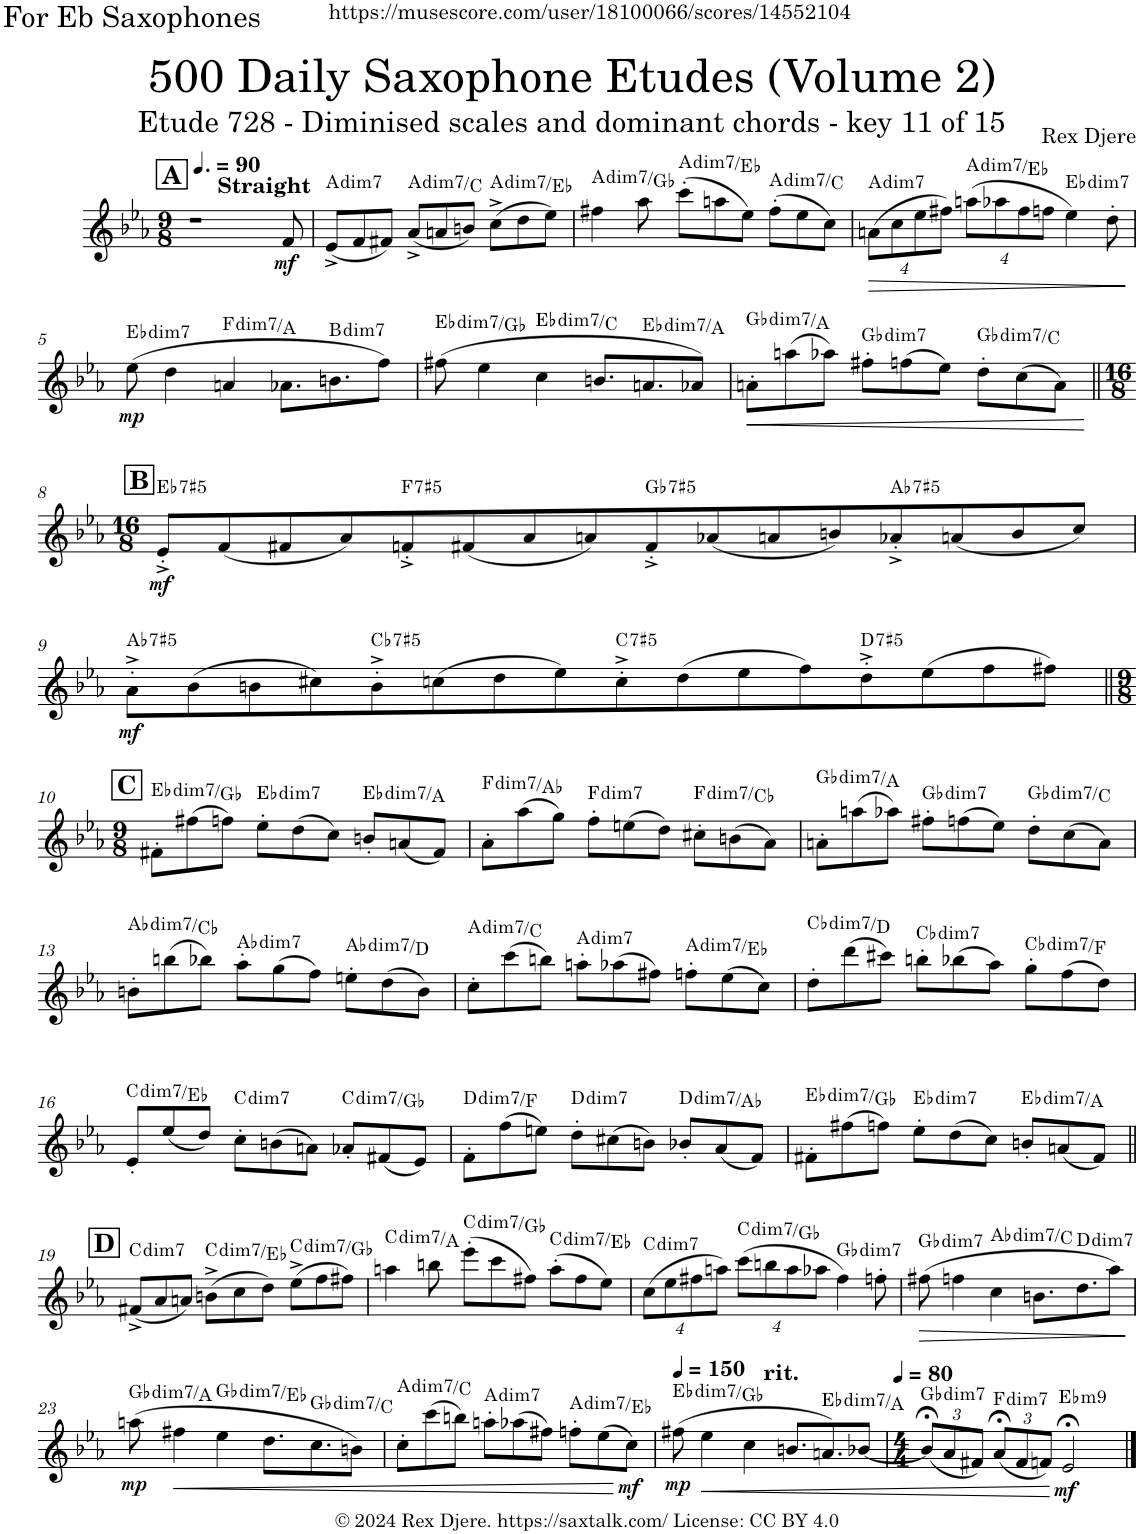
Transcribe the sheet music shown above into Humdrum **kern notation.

**kern	**dynam	**harte
*part1	*part1	*part1
*staff1	*staff1	*
*I"Alto Saxophone	*	*
*I'A. Sax.	*	*
*clefG2	*	*
*Trd5c9	*	*
*k[b-e-a-]	*	*
*M9/8	*	*
*MM135	*	*
!!LO:REH:place=s1:a:B:cj:fs=14:t=A
=1	=1	=1
1r	.	.
!LO:TX:a:B:t=Straight	!	!
!	!LO:DY:b	!
8f/	mf	.
=2	=2	=2
!	!	!LO:H:kt=dim7
(8e-^/L	.	A:dim7
8f/	.	.
8f#X/J)	.	.
!	!	!LO:H:kt=dim7
(8a-^/L	.	A:dim7/b3
8an/	.	.
8bn/J)	.	.
!	!	!LO:H:kt=dim7
(8cc^\L	.	A:dim7/b5
8dd\	.	.
8ee-\J)	.	.
=3	=3	=3
!	!	!LO:H:kt=dim7
4ff#X\	.	A:dim7/bb7
8aa-\	.	.
!	!	!LO:H:kt=dim7
(8ccc'\L	.	A:dim7/b5
8aan\	.	.
8ee-\J)	.	.
!	!	!LO:H:kt=dim7
(8ff#'\L	.	A:dim7/b3
8ee-\	.	.
8cc\J)	.	.
=4	=4	=4
*Xbrackettup	*	*
!	!LO:HP:b	!LO:H:kt=dim7
(32%3an\L	>	A:dim7
32%3cc\	.	.
32%3ee-\	.	.
32%3ff#X\J)	.	.
!	!	!LO:H:kt=dim7
(32%3aan\L	.	A:dim7/b5
32%3aa-X\	.	.
32%3ff#\	.	.
32%3ffn\J	.	.
!	!	!LO:H:kt=dim7
4ee-\)	.	Eb:dim7
8dd'\	.	.
.	]	.
!!LO:LB:g=z
=5	=5	=5
!	!LO:DY:b	!LO:H:kt=dim7
(8ee-\	mp	Eb:dim7
4dd\	.	.
!	!	!LO:H:kt=dim7
4an/	.	F:dim7/3
8.a-X\L	.	.
!	!	!LO:H:kt=dim7
8.bn\	.	B:dim7
8ff\J)	.	.
=6	=6	=6
!	!	!LO:H:kt=dim7
(8ff#X\	.	Eb:dim7/b3
4ee-\	.	.
!	!	!LO:H:kt=dim7
4cc\	.	Eb:dim7/6
8.bn/L	.	.
!	!	!LO:H:kt=dim7
8.an/	.	Eb:dim7/#4
8a-X/J)	.	.
=7	=7	=7
!	!LO:HP:b	!LO:H:kt=dim7
8an'\L	<	Gb:dim7/#2
(8aan\	.	.
8aa-X\J)	.	.
!	!	!LO:H:kt=dim7
8ff#X'\L	.	Gb:dim7
(8ffn\	.	.
8ee-\J)	.	.
!	!	!LO:H:kt=dim7
8dd'\L	.	Gb:dim7/#4
(8cc\	.	.
8a\J)	.	.
.	[	.
!!LO:LB:g=z
!!LO:REH:place=s1:a:B:cj:fs=14:t=B
=8||	=8||	=8||
*M16/8	*	*
!	!LO:DY:b	!LO:H:kt=7
8e-'^/L	mf	Eb:(3,#5,b7)
(8f/	.	.
8f#X/	.	.
8a-/)	.	.
!	!	!LO:H:kt=7
8fn'^/	.	F:(3,#5,b7)
(8f#X/	.	.
8a-/	.	.
8an/)	.	.
!	!	!LO:H:kt=7
8f#'^/	.	Gb:(3,#5,b7)
(8a-X/	.	.
8an/	.	.
8bn/)	.	.
!	!	!LO:H:kt=7
8a-X'^/	.	Ab:(3,#5,b7)
(8an/	.	.
8b/	.	.
8cc/J)	.	.
!!LO:LB:g=z
=9	=9	=9
!	!LO:DY:b	!LO:H:kt=7
8a-'^\L	mf	Ab:(3,#5,b7)
(8b-\	.	.
8bn\	.	.
8cc#X\)	.	.
!	!	!LO:H:kt=7
8b'^\	.	Cb:(3,#5,b7)
(8ccn\	.	.
8dd\	.	.
8ee-\)	.	.
!	!	!LO:H:kt=7
8cc'^\	.	C:(3,#5,b7)
(8dd\	.	.
8ee-\	.	.
8ff\)	.	.
!	!	!LO:H:kt=7
8dd'^\	.	D:(3,#5,b7)
(8ee-\	.	.
8ff\	.	.
8ff#X\J)	.	.
!!LO:LB:g=z
!!LO:REH:place=s1:a:B:cj:fs=14:t=C
=10||	=10||	=10||
*M9/8	*	*
!	!	!LO:H:kt=dim7
8f#X'\L	.	Eb:dim7/b3
(8ff#X\	.	.
8ffn\J)	.	.
!	!	!LO:H:kt=dim7
8ee-'\L	.	Eb:dim7
(8dd\	.	.
8cc\J)	.	.
!	!	!LO:H:kt=dim7
8bn'/L	.	Eb:dim7/#4
(8an/	.	.
8f#/J)	.	.
=11	=11	=11
!	!	!LO:H:kt=dim7
8a-'\L	.	F:dim7/b3
(8aa-\	.	.
8gg\J)	.	.
!	!	!LO:H:kt=dim7
8ff'\L	.	F:dim7
(8een\	.	.
8dd\J)	.	.
!	!	!LO:H:kt=dim7
8cc#X'\L	.	F:dim7/b5
(8bn\	.	.
8a-\J)	.	.
=12	=12	=12
!	!	!LO:H:kt=dim7
8an'\L	.	Gb:dim7/#2
(8aan\	.	.
8aa-X\J)	.	.
!	!	!LO:H:kt=dim7
8ff#X'\L	.	Gb:dim7
(8ffn\	.	.
8ee-\J)	.	.
!	!	!LO:H:kt=dim7
8dd'\L	.	Gb:dim7/#4
(8cc\	.	.
8a\J)	.	.
!!LO:LB:g=z
=13	=13	=13
!	!	!LO:H:kt=dim7
8bn'\L	.	Ab:dim7/b3
(8bbn\	.	.
8bb-X\J)	.	.
!	!	!LO:H:kt=dim7
8aa-'\L	.	Ab:dim7
(8gg\	.	.
8ff\J)	.	.
!	!	!LO:H:kt=dim7
8een'\L	.	Ab:dim7/#4
(8dd\	.	.
8b\J)	.	.
=14	=14	=14
!	!	!LO:H:kt=dim7
8cc'\L	.	A:dim7/b3
(8ccc\	.	.
8bbn\J)	.	.
!	!	!LO:H:kt=dim7
8aan'\L	.	A:dim7
(8aa-X\	.	.
8ff#X\J)	.	.
!	!	!LO:H:kt=dim7
8ffn'\L	.	A:dim7/b5
(8ee-\	.	.
8cc\J)	.	.
=15	=15	=15
!	!	!LO:H:kt=dim7
8dd'\L	.	Cb:dim7/#2
(8ddd\	.	.
8ccc#X\J)	.	.
!	!	!LO:H:kt=dim7
8bbn'\L	.	Cb:dim7
(8bb-X\	.	.
8aa-\J)	.	.
!	!	!LO:H:kt=dim7
8gg'\L	.	Cb:dim7/#4
(8ff\	.	.
8dd\J)	.	.
!!LO:LB:g=z
=16	=16	=16
!	!	!LO:H:kt=dim7
8e-'/L	.	C:dim7/b3
(8ee-/	.	.
8dd/J)	.	.
!	!	!LO:H:kt=dim7
8cc'\L	.	C:dim7
(8bn\	.	.
8an\J)	.	.
!	!	!LO:H:kt=dim7
8a-X'/L	.	C:dim7/b5
(8f#X/	.	.
8e-/J)	.	.
=17	=17	=17
!	!	!LO:H:kt=dim7
8f'\L	.	D:dim7/b3
(8ff\	.	.
8een\J)	.	.
!	!	!LO:H:kt=dim7
8dd'\L	.	D:dim7
(8cc#X\	.	.
8bn\J)	.	.
!	!	!LO:H:kt=dim7
8b-X'/L	.	D:dim7/b5
(8a-/	.	.
8f/J)	.	.
=18	=18	=18
!	!	!LO:H:kt=dim7
8f#X'\L	.	Eb:dim7/b3
(8ff#X\	.	.
8ffn\J)	.	.
!	!	!LO:H:kt=dim7
8ee-'\L	.	Eb:dim7
(8dd\	.	.
8cc\J)	.	.
!	!	!LO:H:kt=dim7
8bn'/L	.	Eb:dim7/#4
(8an/	.	.
8f#/J)	.	.
!!LO:LB:g=z
!!LO:REH:place=s1:a:B:cj:fs=14:t=D
=19||	=19||	=19||
!	!	!LO:H:kt=dim7
(8f#X^/L	.	C:dim7
8a-/	.	.
8an/J)	.	.
!	!	!LO:H:kt=dim7
(8bn^\L	.	C:dim7/b3
8cc\	.	.
8dd\J)	.	.
!	!	!LO:H:kt=dim7
(8ee-^\L	.	C:dim7/b5
8ff\	.	.
8ff#X\J)	.	.
=20	=20	=20
!	!	!LO:H:kt=dim7
4aan\	.	C:dim7/6
8bbn\	.	.
!	!	!LO:H:kt=dim7
(8eee-'\L	.	C:dim7/b5
8ccc\	.	.
8ff#X\J)	.	.
!	!	!LO:H:kt=dim7
(8aa'\L	.	C:dim7/b3
8ff#\	.	.
8ee-\J)	.	.
=21	=21	=21
!	!	!LO:H:kt=dim7
(32%3cc\L	.	C:dim7
32%3ee-\	.	.
32%3ff#X\	.	.
32%3aan\J)	.	.
!	!	!LO:H:kt=dim7
(32%3ccc\L	.	C:dim7/b5
32%3bbn\	.	.
32%3aa\	.	.
32%3aa-X\J	.	.
!	!	!LO:H:kt=dim7
4ff#\)	.	Gb:dim7
8ffn'\	.	.
=22	=22	=22
!	!LO:HP:b	!LO:H:kt=dim7
(8ff#X\	>	Gb:dim7
4ffn\	.	.
!	!	!LO:H:kt=dim7
4cc\	.	Ab:dim7/3
8.bn\L	.	.
!	!	!LO:H:kt=dim7
8.dd\	.	D:dim7
8aa-\J)	.	.
.	]	.
!!LO:LB:g=z
=23	=23	=23
!	!LO:DY:b	!LO:H:kt=dim7
(8aan\	mp	Gb:dim7/#2
!	!LO:HP:b	!
4ff#X\	<	.
!	!	!LO:H:kt=dim7
4ee-\	.	Gb:dim7/6
8.dd\L	.	.
!	!	!LO:H:kt=dim7
8.cc\	.	Gb:dim7/#4
8bn\J)	.	.
=24	=24	=24
!	!	!LO:H:kt=dim7
8cc'\L	.	A:dim7/b3
(8ccc\	.	.
8bbn\J)	.	.
!	!	!LO:H:kt=dim7
8aan'\L	.	A:dim7
(8aa-X\	.	.
8ff#X\J)	.	.
!	!	!LO:H:kt=dim7
8ffn'\L	.	A:dim7/b5
(8ee-\	.	.
!	!LO:DY:n=1:b	!
8cc\J)	[ mf	.
=25	=25	=25
*MM150	*	*
!	!LO:DY:b	!LO:H:kt=dim7
(8ff#X\	mp	Eb:dim7/b3
!	!LO:HP:b	!
4ee-\	<	.
!LO:TX:a:t=rit.	!	!
4cc\	.	.
8.bn/L	.	.
!	!	!LO:H:kt=dim7
8.an/)	.	Eb:dim7/#4
[8b-X/J	.	.
=26	=26	=26
*M4/4	*	*
*MM80	*	*
!	!	!LO:H:kt=dim7
(12b-;</L]	.	Gb:dim7
12a-/	.	.
12f#X/J)	.	.
!	!	!LO:H:kt=dim7
(12a-;</L	.	F:dim7
12f#/	.	.
12fn/J)	.	.
!	!LO:DY:n=1:b	!LO:H:kt=m9
2e-;</	[ mf	Eb:min9
==	==	==
*-	*-	*-
